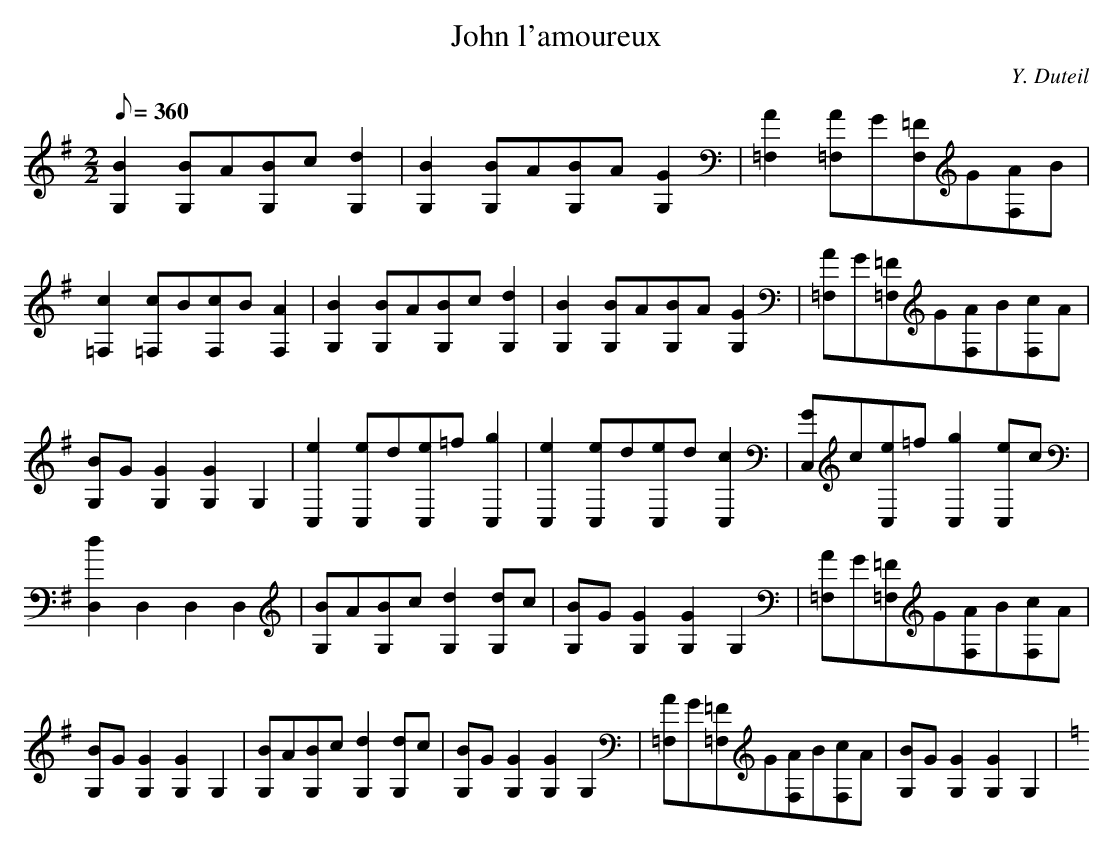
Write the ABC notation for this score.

X:1
T:John l'amoureux
C:Y. Duteil
L:1/8
Q:360
M:2/2
K:G
[B2G,2][BG,]A[BG,]c[d2G,2]|[B2G,2][BG,]A[BG,]A[G2G,2]|[A2=F,2][A=F,]G[=FF,]G[AF,]B|[c2=F,2][c=F,]B[cF,]B[A2F,2]|[B2G,2][BG,]A[BG,]c[d2G,2]|[B2G,2][BG,]A[BG,]A[G2G,2]| \
[A=F,]G[=F=F,]G[AF,]B[cF,]A|[BG,]G[G2G,2][G2G,2]G,2|[e2C,2][eC,]d[eC,]=f[g2C,2]|[e2C,2][eC,]d[eC,]d[c2C,2]|[GC,]c[eC,]=f[g2C,2][eC,]c|[d2D,2]D,2D,2D,2| \
[BG,]A[BG,]c[d2G,2][dG,]c|[BG,]G[G2G,2][G2G,2]G,2|[A=F,]G[=F=F,]G[AF,]B[cF,]A|[BG,]G[G2G,2][G2G,2]G,2|[BG,]A[BG,]c[d2G,2][dG,]c|[BG,]G[G2G,2][G2G,2]G,2| \
[A=F,]G[=F=F,]G[AF,]B[cF,]A|[BG,]G[G2G,2][G2G,2]G,2| \
K:C
